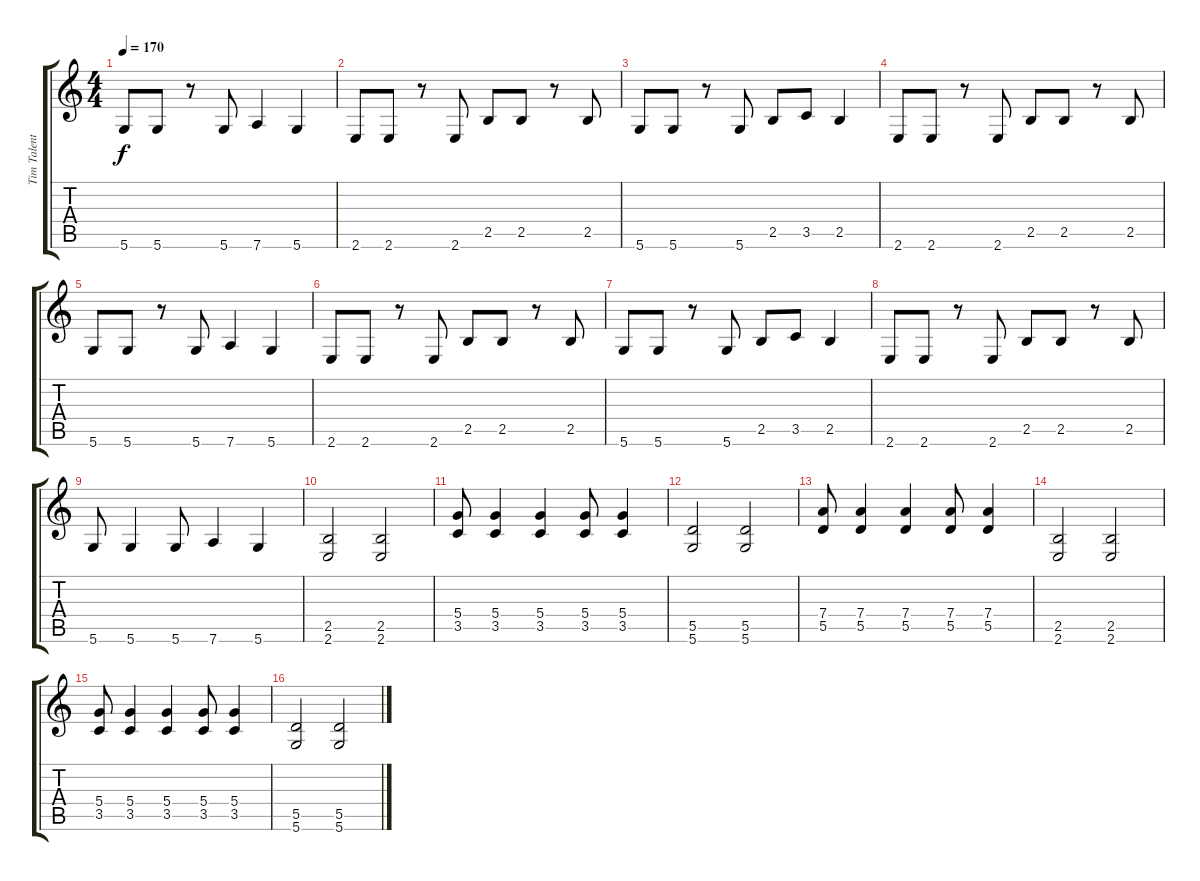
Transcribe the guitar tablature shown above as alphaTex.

\track ("Tim Talent" "Tim Talent") {instrument distortionguitar}
\staff {score tabs}
\tuning (E4 B3 G3 D3 A2 D2) {hide}
\ts (4 4)
\tempo 170
\clef g2
\ks c
5.6.8{dy f} 5.6.8 r.8 5.6.8 7.6.4 5.6.4 |
2.6.8 2.6.8 r.8 2.6.8 2.5.8 2.5.8 r.8 2.5.8 |
5.6.8 5.6.8 r.8 5.6.8 2.5.8 3.5.8 2.5.4 |
2.6.8 2.6.8 r.8 2.6.8 2.5.8 2.5.8 r.8 2.5.8 |
5.6.8 5.6.8 r.8 5.6.8 7.6.4 5.6.4 |
2.6.8 2.6.8 r.8 2.6.8 2.5.8 2.5.8 r.8 2.5.8 |
5.6.8 5.6.8 r.8 5.6.8 2.5.8 3.5.8 2.5.4 |
2.6.8 2.6.8 r.8 2.6.8 2.5.8 2.5.8 r.8 2.5.8 |
5.6.8 5.6.4 5.6.8 7.6.4 5.6.4 |
(2.5 2.6).2 (2.5 2.6).2 |
(5.4 3.5).8 (5.4 3.5).4 (5.4 3.5).4 (5.4 3.5).8 (5.4 3.5).4 |
(5.5 5.6).2 (5.5 5.6).2 |
(7.4 5.5).8 (7.4 5.5).4 (7.4 5.5).4 (7.4 5.5).8 (7.4 5.5).4 |
(2.5 2.6).2 (2.5 2.6).2 |
(5.4 3.5).8 (5.4 3.5).4 (5.4 3.5).4 (5.4 3.5).8 (5.4 3.5).4 |
(5.5 5.6).2 (5.5 5.6).2
